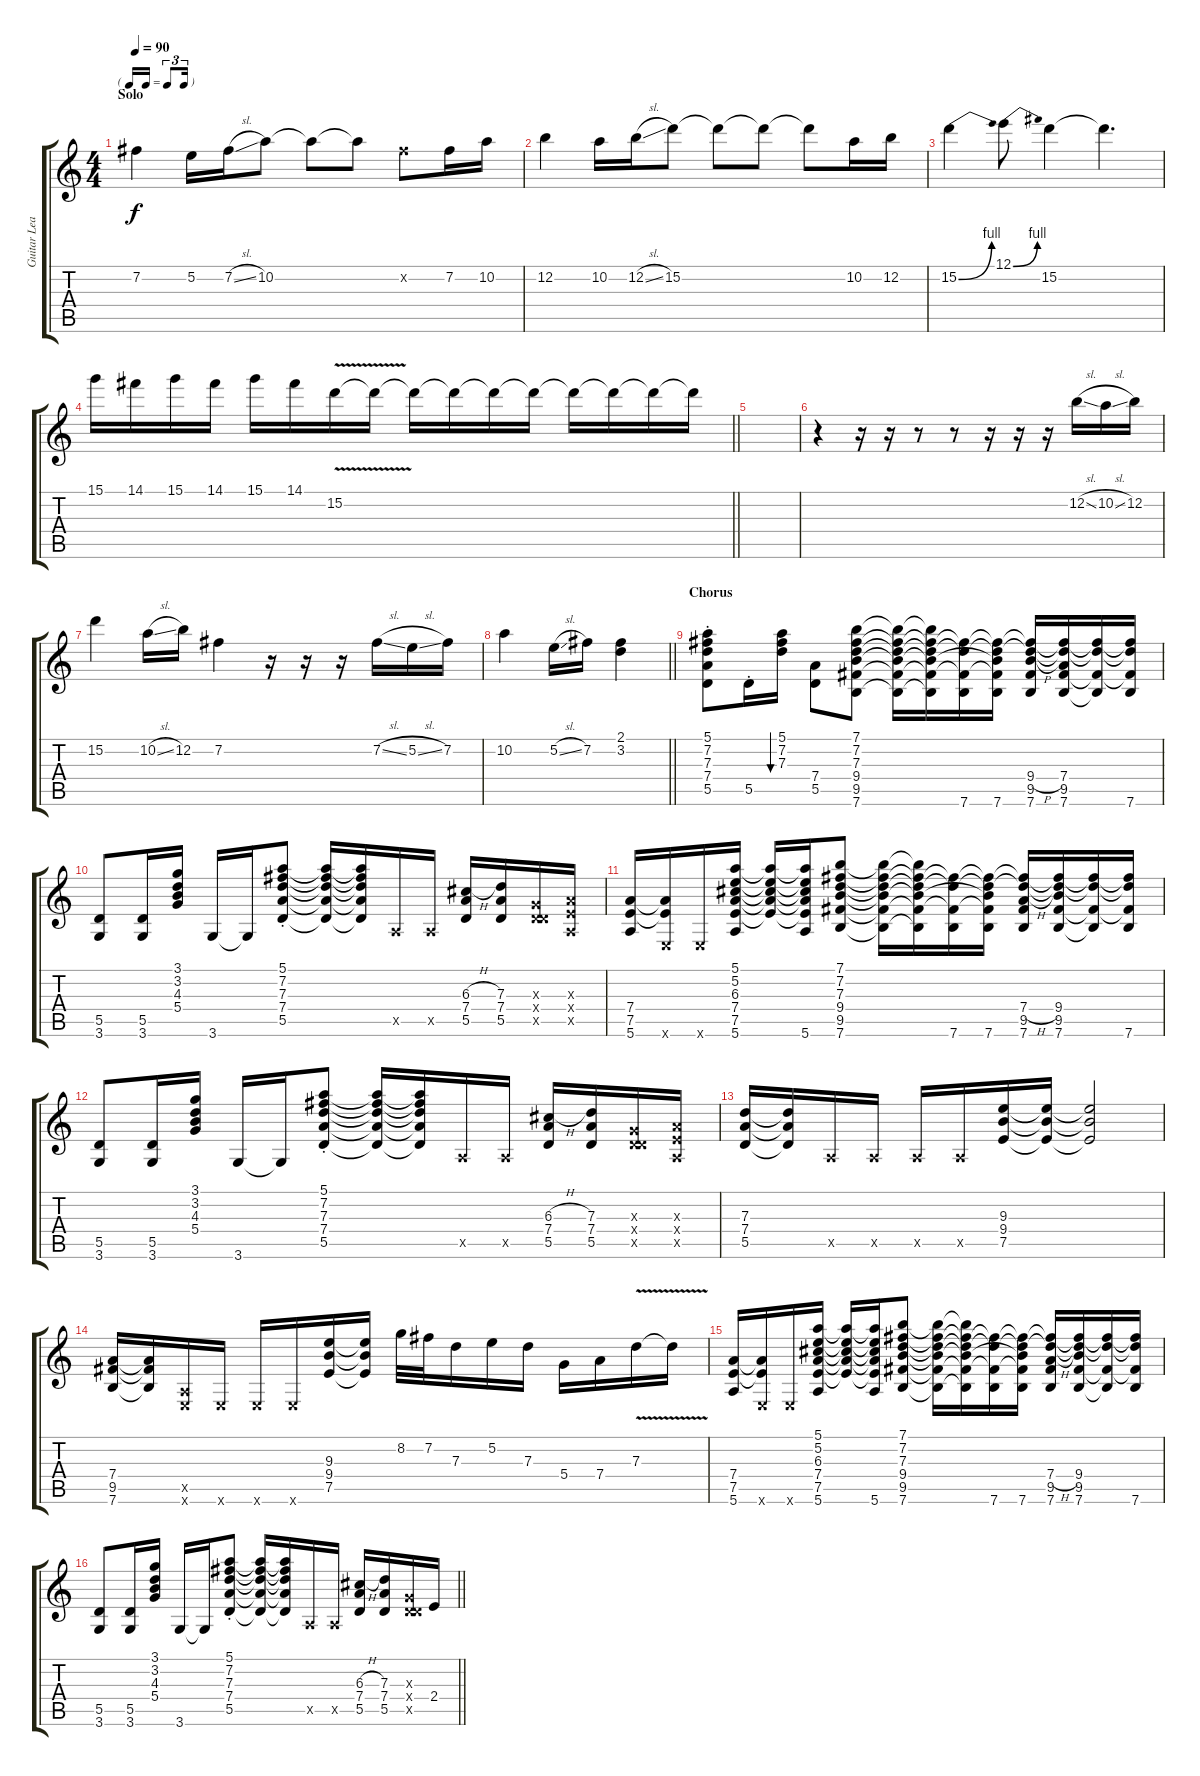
\track ("Guitar Lead" "Guitar Lea") {instrument electricguitarjazz}
\staff {score tabs}
\tuning (E4 B3 G3 D3 A2 E2) {hide}
\ts (4 4)
\tf triplet16th
\section ("" "Solo")
\tempo 90
\clef g2
\ks c
7.2.4{dy f volume 16 instrument overdrivenguitar} 5.2.16 7.2{sl}.16 10.2.8 10.2{t}.8 10.2{t}.8 7.2{x}.8 7.2.16 10.2.16 |
12.2.4{volume 16 instrument overdrivenguitar} 10.2.16 12.2{sl}.16 15.2.8 15.2{t}.8 15.2{t}.8 15.2{t}.8 10.2.16 12.2.16 |
15.2{be (bend 0 0 60 4)}.4 12.1{be (bend 0 0 60 4)}.8 15.2.4 15.2{t}.4{d} |
\barLineRight lightlight
15.1.16 14.1.16 15.1.16 14.1.16 15.1.16 14.1.16 15.2{v}.16 15.2{t}.16 15.2{t}.16 15.2{t}.16 15.2{t}.16 15.2{t}.16 15.2{t}.16 15.2{t}.16 15.2{t}.16 15.2{t}.16 |
|
r.4{instrument overdrivenguitar} r.16 r.16 r.8 r.8 r.16 r.16 r.16 12.2{sl}.16 10.2{sl}.16 12.2.16 |
15.2.4 10.2{sl}.16 12.2.16 7.2.4 r.16 r.16 r.16 7.2{sl}.16 5.2{sl}.16 7.2.16 |
\barLineRight lightlight
10.2.4 5.2{sl}.16 7.2.16 (2.1 3.2).4 |
\section ("" "Chorus")
(5.1 7.2 7.3 7.4 5.5{st}).8{instrument electricguitarjazz} 5.5{st}.16 (5.1 7.2 7.3).16{bu 30} (7.4 5.5).8 (7.1 7.2 7.3 9.4 9.5 7.6).8 (7.1{t} 7.2{t} 7.3{t} 9.4{t} 9.5{t} 7.6{t}).16 (7.1{t} 7.2{t} 7.3{t} 9.4{t} 9.5{t} 7.6{t}).16 (7.2{t} 7.3{t} 9.5{t} 7.6).16 (7.2{t} 7.3{t} 9.4{t} 9.5{t} 7.6).16 (7.2{t} 7.3{t} 9.4{h} 9.5 7.6).16 (7.2{t} 7.3{t} 7.4 9.5 7.6).16 (7.2{t} 7.3{t} 9.5{t} 7.6{t}).16 (7.2{t} 7.3{t} 9.5{t} 7.6).16 |
(5.5 3.6).8 (5.5 3.6).16 (3.1 3.2 4.3 5.4).16 3.6.16 3.6{t}.16 (5.1 7.2 7.3 7.4 5.5{st}).8 (5.1{t} 7.2{t} 7.3{t} 7.4{t} 5.5{t}).16 (5.1{t} 7.2{t} 7.3{t} 7.4{t} 5.5{t}).16 0.5{x}.16 0.5{x}.16 (6.3{h} 7.4 5.5).16 (7.3 7.4 5.5).16 (0.3{x} 0.4{x} 5.5{x}).16 (2.3{x} 2.4{x} 0.5{x}).16 |
(7.4 7.5 5.6).16 (7.4{t} 7.5{t} 0.6{x}).16 0.6{x}.16 (5.1 5.2 6.3 7.4 7.5 5.6).16 (5.1{t} 5.2{t} 6.3{t} 7.4{t} 7.5{t}).16 (5.1{t} 5.2{t} 6.3{t} 7.4{t} 7.5{t} 5.6).16 (7.1 7.2 7.3 9.4 9.5 7.6).8 (7.1{t} 7.2{t} 7.3{t} 9.4{t} 9.5{t} 7.6{t}).16 (7.1{t} 7.2{t} 7.3{t} 9.4{t} 9.5{t} 7.6{t}).16 (7.2{t} 7.3{t} 9.5{t} 7.6).16 (7.2{t} 7.3{t} 9.4{t} 9.5{t} 7.6).16 (7.2{t} 7.3{t} 7.4{h} 9.5 7.6).16 (7.2{t} 7.3{t} 9.4 9.5 7.6).16 (7.2{t} 7.3{t} 9.5{t} 7.6{t}).16 (7.2{t} 7.3{t} 9.5{t} 7.6).16 |
(5.5 3.6).8 (5.5 3.6).16 (3.1 3.2 4.3 5.4).16 3.6.16 3.6{t}.16 (5.1 7.2 7.3 7.4 5.5{st}).8 (5.1{t} 7.2{t} 7.3{t} 7.4{t} 5.5{t}).16 (5.1{t} 7.2{t} 7.3{t} 7.4{t} 5.5{t}).16 0.5{x}.16 0.5{x}.16 (6.3{h} 7.4 5.5).16 (7.3 7.4 5.5).16 (0.3{x} 0.4{x} 5.5{x}).16 (2.3{x} 2.4{x} 0.5{x}).16 |
(7.3 7.4 5.5).16 (7.3{t} 7.4{t} 5.5{t}).16 0.5{x}.16 0.5{x}.16 0.5{x}.16 0.5{x}.16 (9.3 9.4 7.5).16 (9.3{t} 9.4{t} 7.5{t}).16 (9.3{t} 9.4{t} 7.5{t}).2 |
(7.4 9.5 7.6).16 (7.4{t} 9.5{t} 7.6{t}).16 (0.5{x} 0.6{x}).16 0.6{x}.16 0.6{x}.16 0.6{x}.16 (9.3 9.4 7.5).16 (9.3{t} 9.4{t} 7.5{t}).16 8.2.32 7.2.32 7.3.16 5.2.16 7.3.16 5.4.16 7.4.16 7.3{v}.16 7.3{t}.16 |
(7.4 7.5 5.6).16 (7.4{t} 7.5{t} 0.6{x}).16 0.6{x}.16 (5.1 5.2 6.3 7.4 7.5 5.6).16 (5.1{t} 5.2{t} 6.3{t} 7.4{t} 7.5{t}).16 (5.1{t} 5.2{t} 6.3{t} 7.4{t} 7.5{t} 5.6).16 (7.1 7.2 7.3 9.4 9.5 7.6).8 (7.1{t} 7.2{t} 7.3{t} 9.4{t} 9.5{t} 7.6{t}).16 (7.1{t} 7.2{t} 7.3{t} 9.4{t} 9.5{t} 7.6{t}).16 (7.2{t} 7.3{t} 9.5{t} 7.6).16 (7.2{t} 7.3{t} 9.4{t} 9.5{t} 7.6).16 (7.2{t} 7.3{t} 7.4{h} 9.5 7.6).16 (7.2{t} 7.3{t} 9.4 9.5 7.6).16 (7.2{t} 7.3{t} 9.5{t} 7.6{t}).16 (7.2{t} 7.3{t} 9.5{t} 7.6).16 |
\barLineRight lightlight
(5.5 3.6).8 (5.5 3.6).16 (3.1 3.2 4.3 5.4).16 3.6.16 3.6{t}.16 (5.1 7.2 7.3 7.4 5.5{st}).8 (5.1{t} 7.2{t} 7.3{t} 7.4{t} 5.5{t}).16 (5.1{t} 7.2{t} 7.3{t} 7.4{t} 5.5{t}).16 0.5{x}.16 0.5{x}.16 (6.3{h} 7.4 5.5).16 (7.3 7.4 5.5).16 (0.3{x} 0.4{x} 5.5{x}).16 2.4.16
